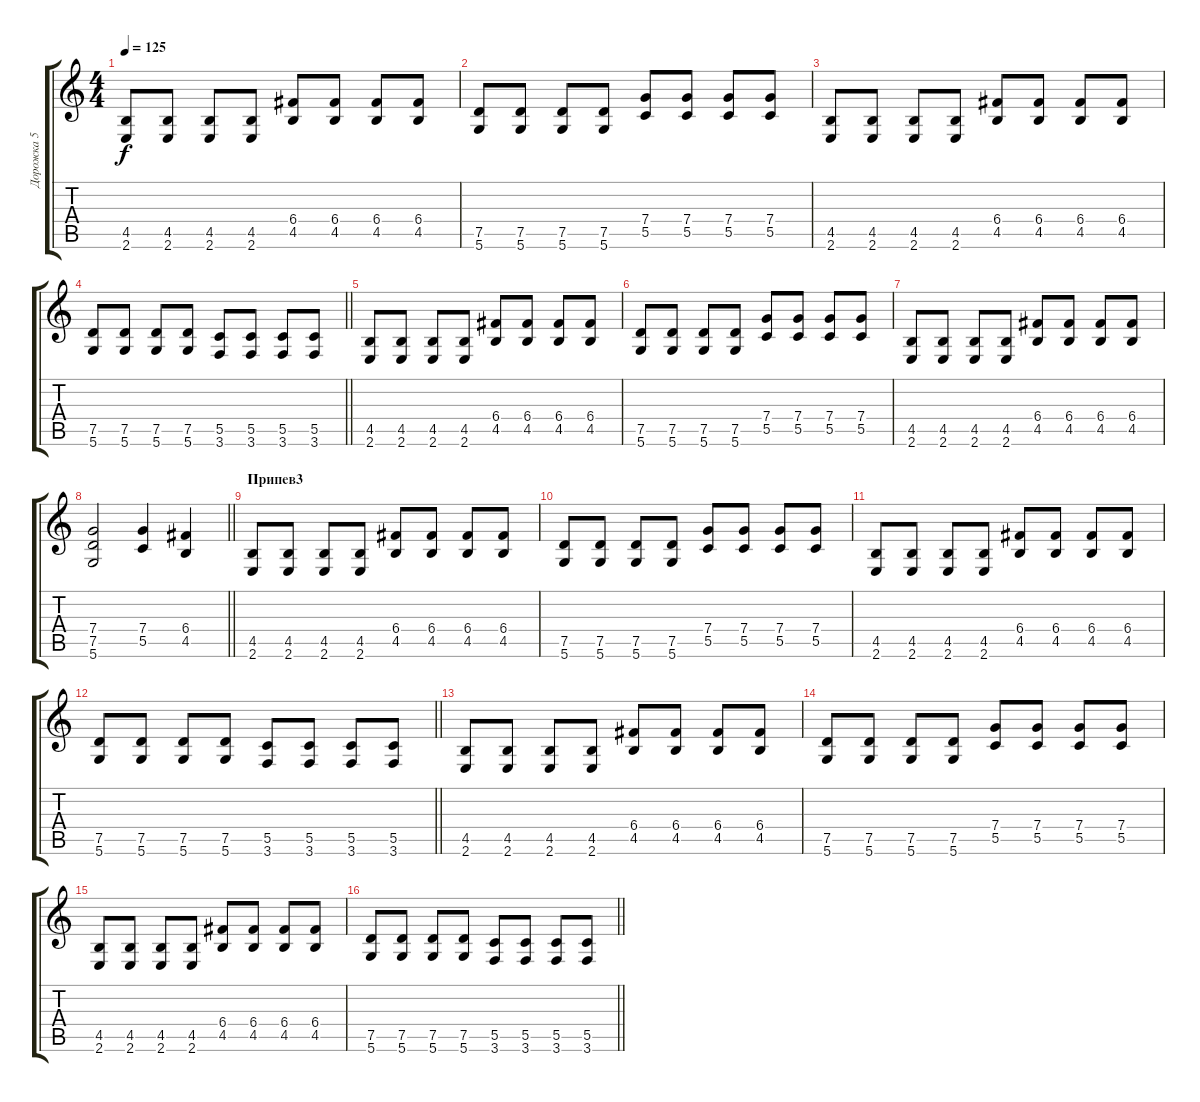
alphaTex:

\track ("Дорожка 5" "Дорожка 5") {instrument distortionguitar}
\staff {score tabs}
\tuning (D4 A3 F3 C3 G2 D2) {hide}
\ts (4 4)
\tempo 125
\clef g2
\ks c
(4.5 2.6).8{dy f} (4.5 2.6).8 (4.5 2.6).8 (4.5 2.6).8 (6.4 4.5).8 (6.4 4.5).8 (6.4 4.5).8 (6.4 4.5).8 |
(7.5 5.6).8 (7.5 5.6).8 (7.5 5.6).8 (7.5 5.6).8 (7.4 5.5).8 (7.4 5.5).8 (7.4 5.5).8 (7.4 5.5).8 |
(4.5 2.6).8 (4.5 2.6).8 (4.5 2.6).8 (4.5 2.6).8 (6.4 4.5).8 (6.4 4.5).8 (6.4 4.5).8 (6.4 4.5).8 |
\barLineRight lightlight
(7.5 5.6).8 (7.5 5.6).8 (7.5 5.6).8 (7.5 5.6).8 (5.5 3.6).8 (5.5 3.6).8 (5.5 3.6).8 (5.5 3.6).8 |
(4.5 2.6).8 (4.5 2.6).8 (4.5 2.6).8 (4.5 2.6).8 (6.4 4.5).8 (6.4 4.5).8 (6.4 4.5).8 (6.4 4.5).8 |
(7.5 5.6).8 (7.5 5.6).8 (7.5 5.6).8 (7.5 5.6).8 (7.4 5.5).8 (7.4 5.5).8 (7.4 5.5).8 (7.4 5.5).8 |
(4.5 2.6).8 (4.5 2.6).8 (4.5 2.6).8 (4.5 2.6).8 (6.4 4.5).8 (6.4 4.5).8 (6.4 4.5).8 (6.4 4.5).8 |
\barLineRight lightlight
(7.4 7.5 5.6).2 (7.4 5.5).4 (6.4 4.5).4 |
\section ("" "Припев3")
(4.5 2.6).8 (4.5 2.6).8 (4.5 2.6).8 (4.5 2.6).8 (6.4 4.5).8 (6.4 4.5).8 (6.4 4.5).8 (6.4 4.5).8 |
(7.5 5.6).8 (7.5 5.6).8 (7.5 5.6).8 (7.5 5.6).8 (7.4 5.5).8 (7.4 5.5).8 (7.4 5.5).8 (7.4 5.5).8 |
(4.5 2.6).8 (4.5 2.6).8 (4.5 2.6).8 (4.5 2.6).8 (6.4 4.5).8 (6.4 4.5).8 (6.4 4.5).8 (6.4 4.5).8 |
\barLineRight lightlight
(7.5 5.6).8 (7.5 5.6).8 (7.5 5.6).8 (7.5 5.6).8 (5.5 3.6).8 (5.5 3.6).8 (5.5 3.6).8 (5.5 3.6).8 |
(4.5 2.6).8 (4.5 2.6).8 (4.5 2.6).8 (4.5 2.6).8 (6.4 4.5).8 (6.4 4.5).8 (6.4 4.5).8 (6.4 4.5).8 |
(7.5 5.6).8 (7.5 5.6).8 (7.5 5.6).8 (7.5 5.6).8 (7.4 5.5).8 (7.4 5.5).8 (7.4 5.5).8 (7.4 5.5).8 |
(4.5 2.6).8 (4.5 2.6).8 (4.5 2.6).8 (4.5 2.6).8 (6.4 4.5).8 (6.4 4.5).8 (6.4 4.5).8 (6.4 4.5).8 |
\barLineRight lightlight
(7.5 5.6).8 (7.5 5.6).8 (7.5 5.6).8 (7.5 5.6).8 (5.5 3.6).8 (5.5 3.6).8 (5.5 3.6).8 (5.5 3.6).8
